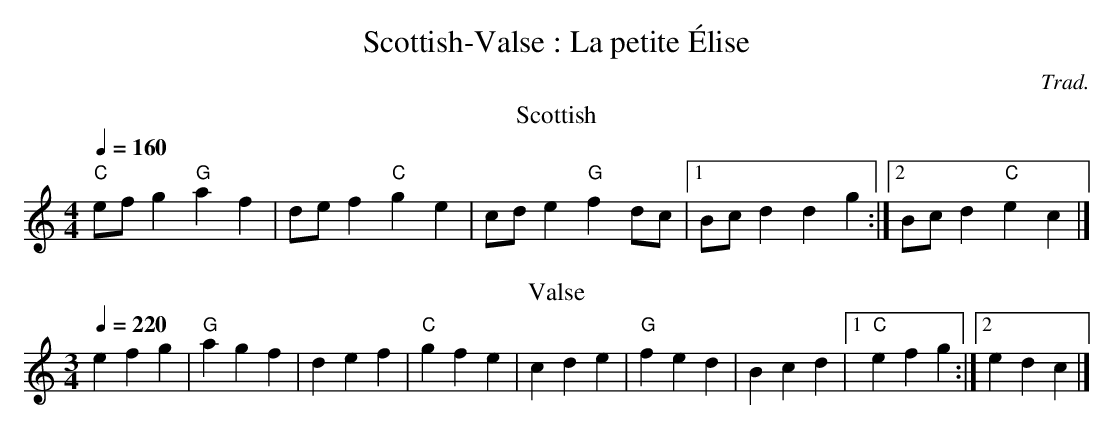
X:1
T:Scottish-Valse : La petite Élise
E:12
C:Trad.
M:4/4
L:1/16
K:C
T:Scottish
Q:1/4=160
"C"e2f2 g4 "G"a4 f4 | d2e2 f4 "C"g4 e4 | \
c2d2 e4 "G"f4 d2c2 |1 B2c2 d4 d4 g4 :|2 B2c2 d4 "C"e4 c4 |]
T:Valse
M:3/4
L:1/16
Q:1/4=220
e4 f4 g4 | "G"a4 g4 f4 | d4 e4 f4 | "C"g4 f4 e4 | c4 d4 e4 | \
"G"f4 e4 d4 | B4 c4 d4 |1 "C"e4 f4 g4 :|2 e4 d4 c4 |]
